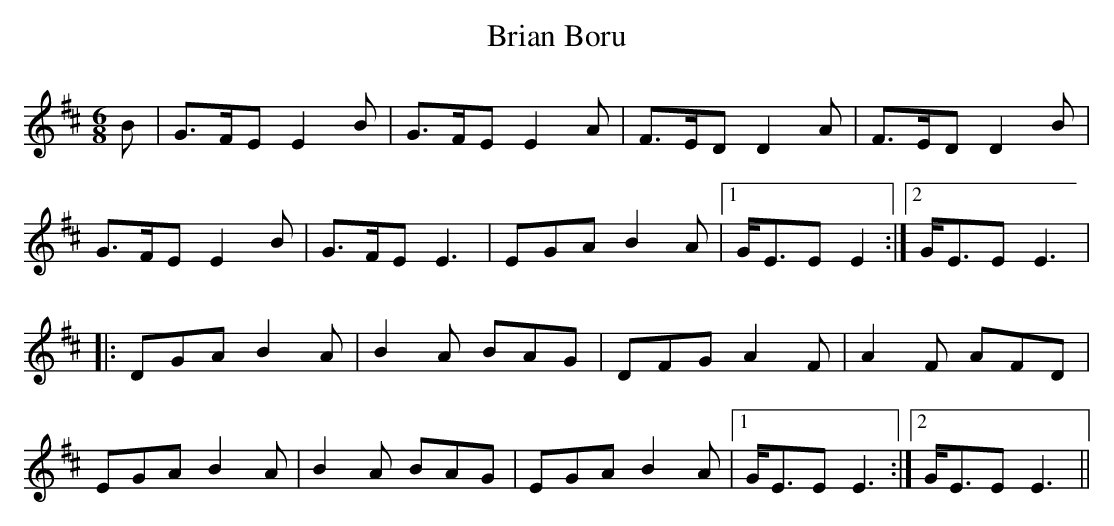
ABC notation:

X:1
T:Brian Boru
M:6/8
K:Edor
B | G>FE E2B | G>FE E2A | F>ED D2A | F>ED D2B |
G>FE E2B | G>FE E3 | EGA B2A |1 G<EE E2 :|2 G<EE E3 |
|: DGA B2A | B2A BAG | DFG A2F | A2F AFD |
EGA B2A | B2A BAG | EGA B2A |1 G<EE E3 :|2 G<EE E3 ||
